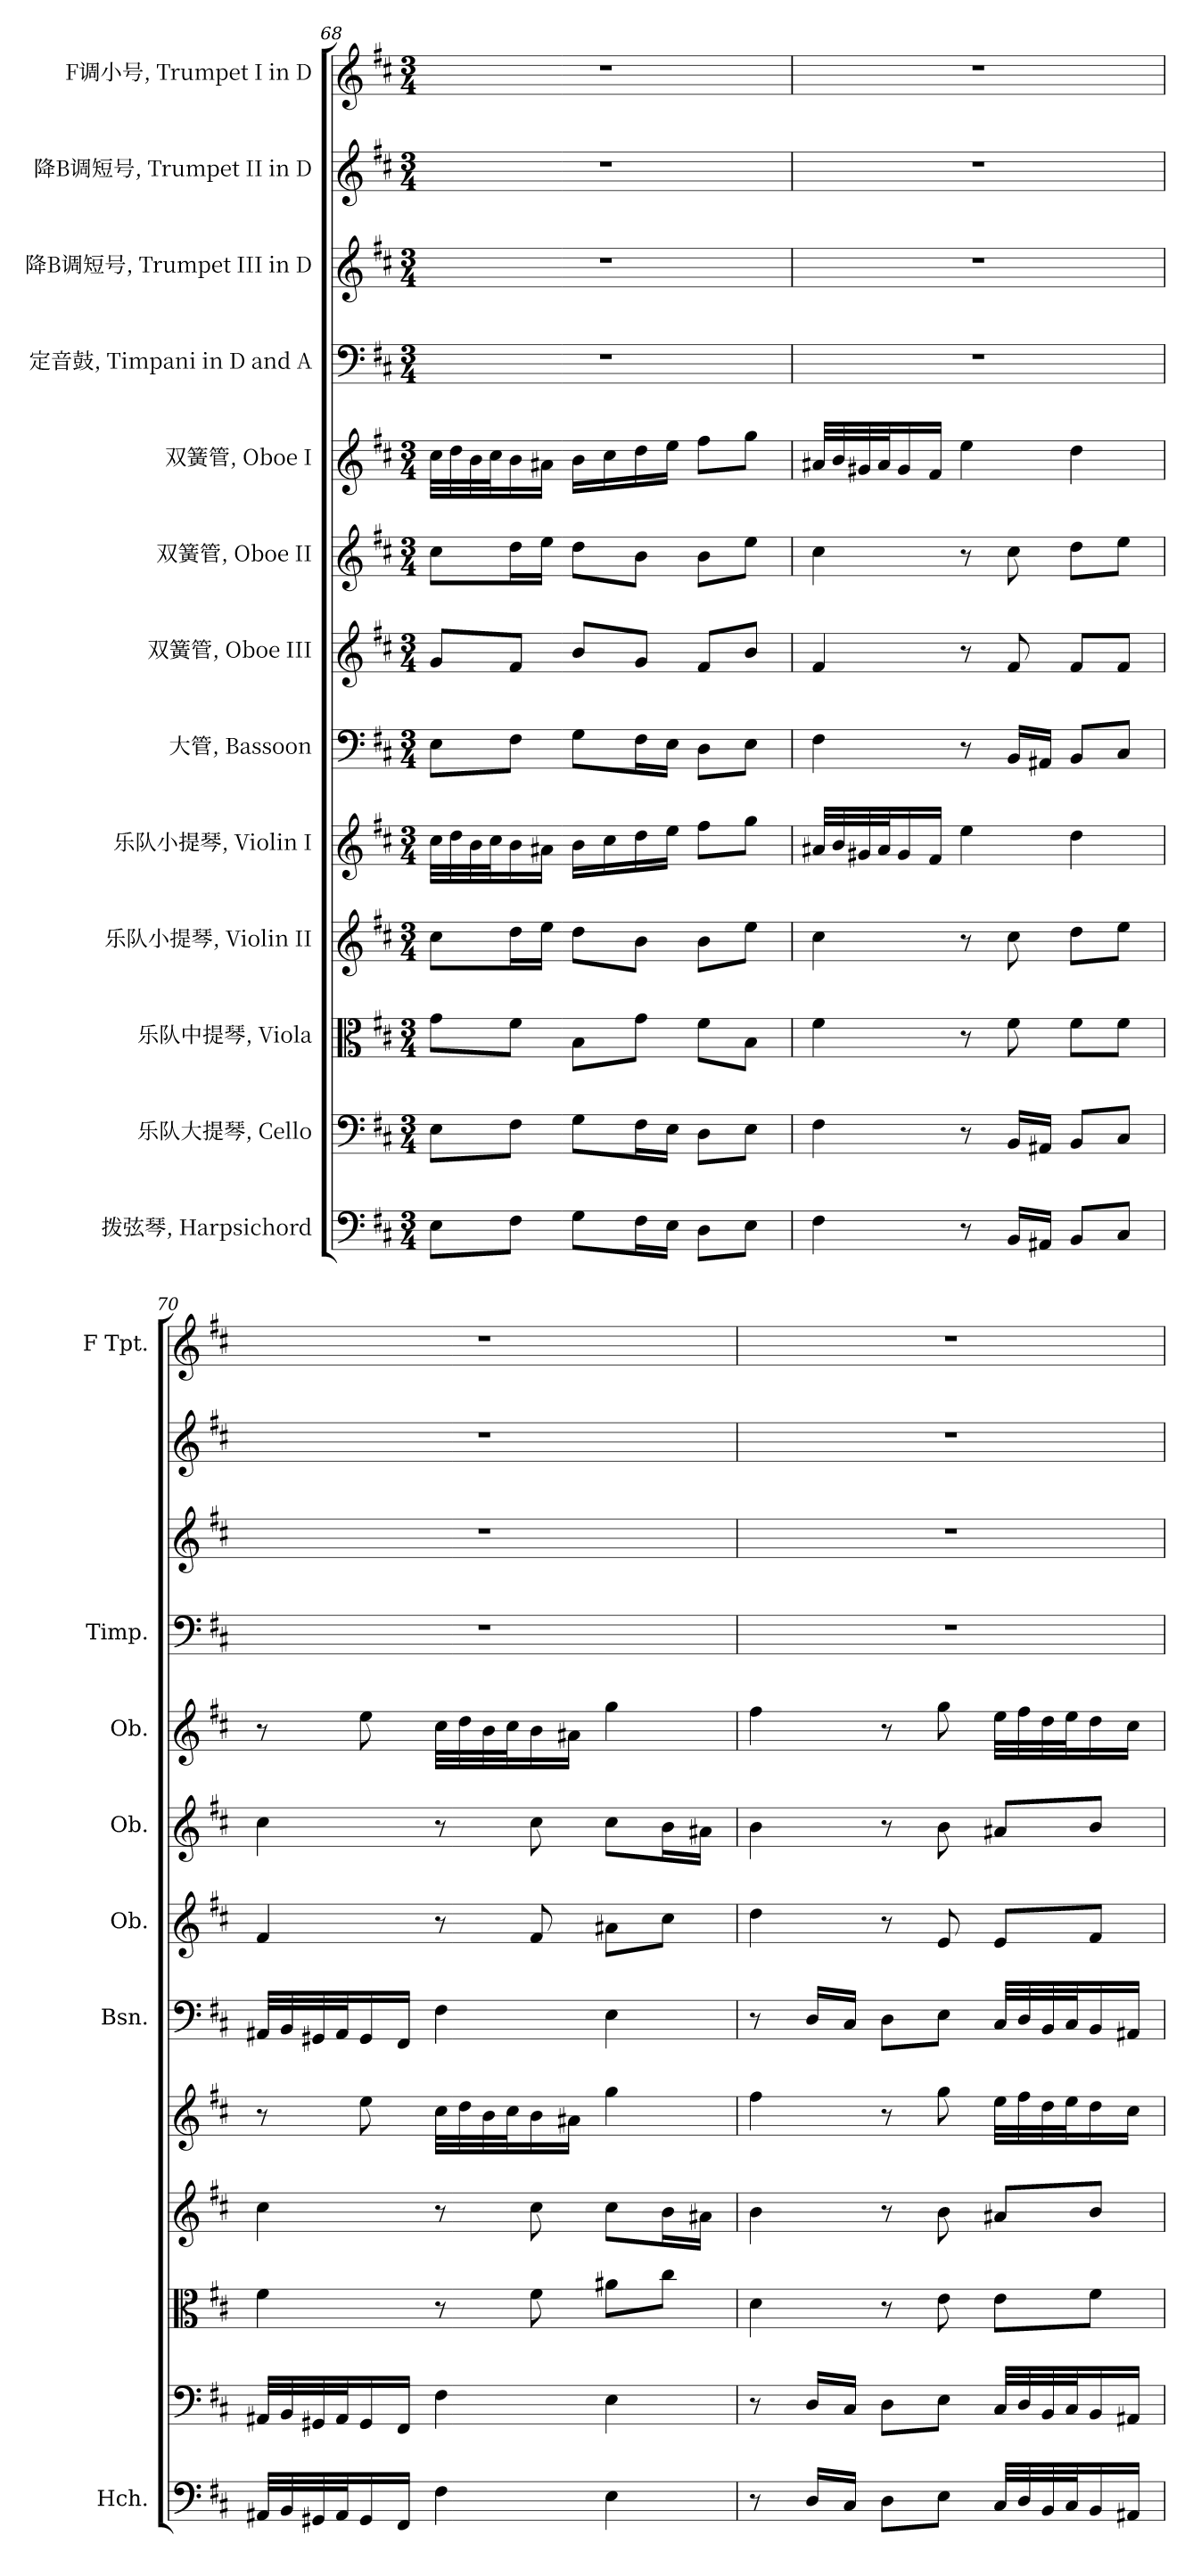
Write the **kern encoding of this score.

**kern	**kern	**kern	**kern	**kern	**kern	**kern	**kern	**kern	**kern	**kern	**kern	**kern
*part13	*part12	*part11	*part10	*part9	*part8	*part7	*part6	*part5	*part4	*part3	*part2	*part1
*staff13	*staff12	*staff11	*staff10	*staff9	*staff8	*staff7	*staff6	*staff5	*staff4	*staff3	*staff2	*staff1
*I"拨弦琴, Harpsichord	*I"乐队大提琴, Cello	*I"乐队中提琴, Viola	*I"乐队小提琴, Violin II	*I"乐队小提琴, Violin I	*I"大管, Bassoon	*I"双簧管, Oboe III	*I"双簧管, Oboe II	*I"双簧管, Oboe I	*I"定音鼓, Timpani in D and A	*I"降B调短号, Trumpet III in D	*I"降B调短号, Trumpet II in D	*I"F调小号, Trumpet I in D
*I'Hch.	*	*	*	*	*I'Bsn.	*I'Ob.	*I'Ob.	*I'Ob.	*I'Timp.	*	*	*I'F Tpt.
*clefF4	*clefF4	*clefC3	*clefG2	*clefG2	*clefF4	*clefG2	*clefG2	*clefG2	*clefF4	*clefG2	*clefG2	*clefG2
*	*	*	*	*	*	*	*	*	*	*ITrd1c2	*ITrd1c2	*ITrd-3c-5
*k[f#c#]	*k[f#c#]	*k[f#c#]	*k[f#c#]	*k[f#c#]	*k[f#c#]	*k[f#c#]	*k[f#c#]	*k[f#c#]	*k[f#c#]	*k[]	*k[]	*k[f#]
*M3/4	*M3/4	*M3/4	*M3/4	*M3/4	*M3/4	*M3/4	*M3/4	*M3/4	*M3/4	*M3/4	*M3/4	*M3/4
=68	=68	=68	=68	=68	=68	=68	=68	=68	=68	=68	=68	=68
8E\L	8E\L	8g\L	8cc#\L	32cc#\LLL	8E\L	8g/L	8cc#\L	32cc#\LLL	2.r	2.r	2.r	2.r
.	.	.	.	32dd\	.	.	.	32dd\	.	.	.	.
.	.	.	.	32b\	.	.	.	32b\	.	.	.	.
.	.	.	.	32cc#\J	.	.	.	32cc#\J	.	.	.	.
8F#\J	8F#\J	8f#\J	16dd\L	16b\	8F#\J	8f#/J	16dd\L	16b\	.	.	.	.
.	.	.	16ee\JJ	16a#X\JJ	.	.	16ee\JJ	16a#X\JJ	.	.	.	.
8G\L	8G\L	8B\L	8dd\L	16b\LL	8G\L	8b/L	8dd\L	16b\LL	.	.	.	.
.	.	.	.	16cc#\	.	.	.	16cc#\	.	.	.	.
16F#\L	16F#\L	8g\J	8b\J	16dd\	16F#\L	8g/J	8b\J	16dd\	.	.	.	.
16E\JJ	16E\JJ	.	.	16ee\JJ	16E\JJ	.	.	16ee\JJ	.	.	.	.
8D\L	8D\L	8f#\L	8b\L	8ff#\L	8D\L	8f#/L	8b\L	8ff#\L	.	.	.	.
8E\J	8E\J	8B\J	8ee\J	8gg\J	8E\J	8b/J	8ee\J	8gg\J	.	.	.	.
!!LO:PB:g=z
=69	=69	=69	=69	=69	=69	=69	=69	=69	=69	=69	=69	=69
4F#\	4F#\	4f#\	4cc#\	32a#X/LLL	4F#\	4f#/	4cc#\	32a#X/LLL	2.r	2.r	2.r	2.r
.	.	.	.	32b/	.	.	.	32b/	.	.	.	.
.	.	.	.	32g#X/	.	.	.	32g#X/	.	.	.	.
.	.	.	.	32a#/J	.	.	.	32a#/J	.	.	.	.
.	.	.	.	16g#/	.	.	.	16g#/	.	.	.	.
.	.	.	.	16f#/JJ	.	.	.	16f#/JJ	.	.	.	.
8r	8r	8r	8r	4ee\	8r	8r	8r	4ee\	.	.	.	.
16BB/LL	16BB/LL	8f#\	8cc#\	.	16BB/LL	8f#/	8cc#\	.	.	.	.	.
16AA#X/JJ	16AA#X/JJ	.	.	.	16AA#X/JJ	.	.	.	.	.	.	.
8BB/L	8BB/L	8f#\L	8dd\L	4dd\	8BB/L	8f#/L	8dd\L	4dd\	.	.	.	.
8C#/J	8C#/J	8f#\J	8ee\J	.	8C#/J	8f#/J	8ee\J	.	.	.	.	.
=70	=70	=70	=70	=70	=70	=70	=70	=70	=70	=70	=70	=70
32AA#X/LLL	32AA#X/LLL	4f#\	4cc#\	8r	32AA#X/LLL	4f#/	4cc#\	8r	2.r	2.r	2.r	2.r
32BB/	32BB/	.	.	.	32BB/	.	.	.	.	.	.	.
32GG#X/	32GG#X/	.	.	.	32GG#X/	.	.	.	.	.	.	.
32AA#/J	32AA#/J	.	.	.	32AA#/J	.	.	.	.	.	.	.
16GG#/	16GG#/	.	.	8ee\	16GG#/	.	.	8ee\	.	.	.	.
16FF#/JJ	16FF#/JJ	.	.	.	16FF#/JJ	.	.	.	.	.	.	.
4F#\	4F#\	8r	8r	32cc#\LLL	4F#\	8r	8r	32cc#\LLL	.	.	.	.
.	.	.	.	32dd\	.	.	.	32dd\	.	.	.	.
.	.	.	.	32b\	.	.	.	32b\	.	.	.	.
.	.	.	.	32cc#\J	.	.	.	32cc#\J	.	.	.	.
.	.	8f#\	8cc#\	16b\	.	8f#/	8cc#\	16b\	.	.	.	.
.	.	.	.	16a#X\JJ	.	.	.	16a#X\JJ	.	.	.	.
4E\	4E\	8a#X\L	8cc#\L	4gg\	4E\	8a#X\L	8cc#\L	4gg\	.	.	.	.
.	.	8cc#\J	16b\L	.	.	8cc#\J	16b\L	.	.	.	.	.
.	.	.	16a#X\JJ	.	.	.	16a#X\JJ	.	.	.	.	.
!!LO:PB:g=z
=71	=71	=71	=71	=71	=71	=71	=71	=71	=71	=71	=71	=71
8r	8r	4d\	4b\	4ff#\	8r	4dd\	4b\	4ff#\	2.r	2.r	2.r	2.r
16D/LL	16D/LL	.	.	.	16D/LL	.	.	.	.	.	.	.
16C#/JJ	16C#/JJ	.	.	.	16C#/JJ	.	.	.	.	.	.	.
8D\L	8D\L	8r	8r	8r	8D\L	8r	8r	8r	.	.	.	.
8E\J	8E\J	8e\	8b\	8gg\	8E\J	8e/	8b\	8gg\	.	.	.	.
32C#/LLL	32C#/LLL	8e\L	8a#X/L	32ee\LLL	32C#/LLL	8e/L	8a#X/L	32ee\LLL	.	.	.	.
32D/	32D/	.	.	32ff#\	32D/	.	.	32ff#\	.	.	.	.
32BB/	32BB/	.	.	32dd\	32BB/	.	.	32dd\	.	.	.	.
32C#/J	32C#/J	.	.	32ee\J	32C#/J	.	.	32ee\J	.	.	.	.
16BB/	16BB/	8f#\J	8b/J	16dd\	16BB/	8f#/J	8b/J	16dd\	.	.	.	.
16AA#X/JJ	16AA#X/JJ	.	.	16cc#\JJ	16AA#X/JJ	.	.	16cc#\JJ	.	.	.	.
=	=	=	=	=	=	=	=	=	=	=	=	=
*-	*-	*-	*-	*-	*-	*-	*-	*-	*-	*-	*-	*-
